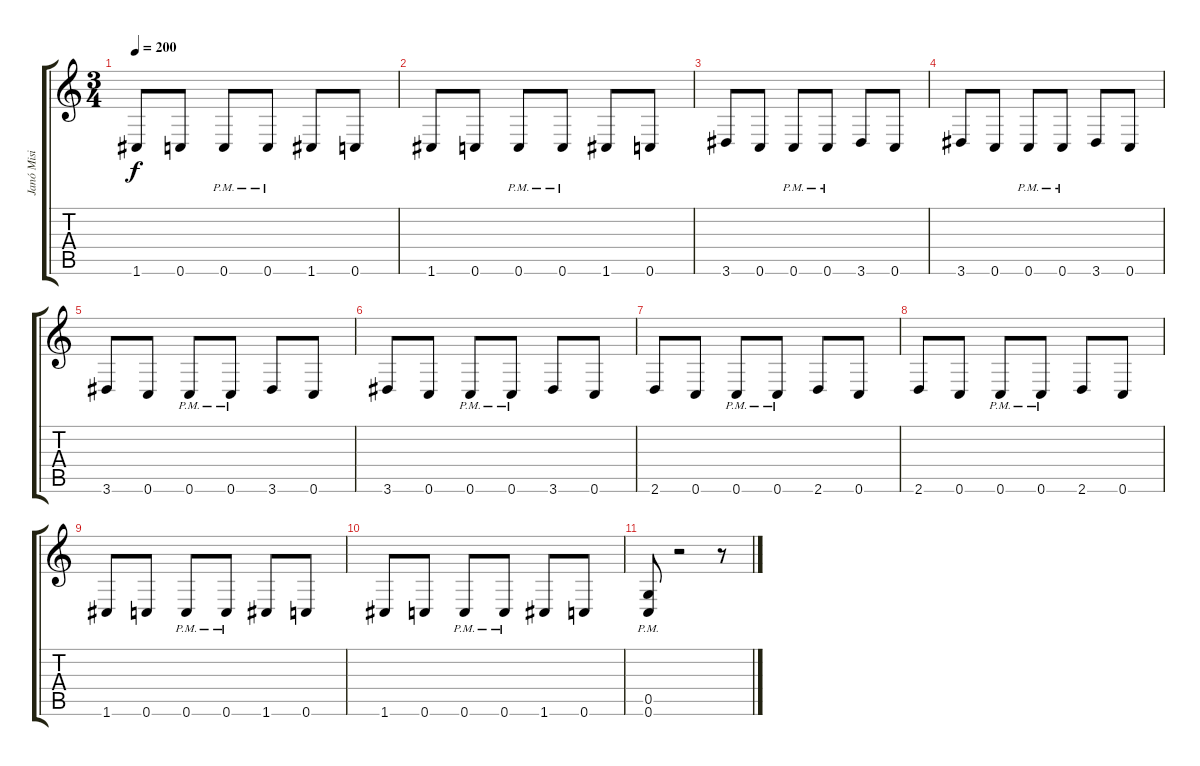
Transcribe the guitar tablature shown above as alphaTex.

\track ("Janó Misi" "Janó Misi") {instrument distortionguitar}
\staff {score tabs}
\tuning (D4 A3 F3 C3 G2 C2) {hide}
\ts (3 4)
\tempo 200
\clef g2
\ks c
1.6.8{dy f} 0.6.8 0.6{pm}.8 0.6{pm}.8 1.6.8 0.6.8 |
1.6.8 0.6.8 0.6{pm}.8 0.6{pm}.8 1.6.8 0.6.8 |
3.6.8 0.6.8 0.6{pm}.8 0.6{pm}.8 3.6.8 0.6.8 |
3.6.8 0.6.8 0.6{pm}.8 0.6{pm}.8 3.6.8 0.6.8 |
3.6.8 0.6.8 0.6{pm}.8 0.6{pm}.8 3.6.8 0.6.8 |
3.6.8 0.6.8 0.6{pm}.8 0.6{pm}.8 3.6.8 0.6.8 |
2.6.8 0.6.8 0.6{pm}.8 0.6{pm}.8 2.6.8 0.6.8 |
2.6.8 0.6.8 0.6{pm}.8 0.6{pm}.8 2.6.8 0.6.8 |
1.6.8 0.6.8 0.6{pm}.8 0.6{pm}.8 1.6.8 0.6.8 |
1.6.8 0.6.8 0.6{pm}.8 0.6{pm}.8 1.6.8 0.6.8 |
(0.5{pm} 0.6{pm}).8 r.2 r.8
